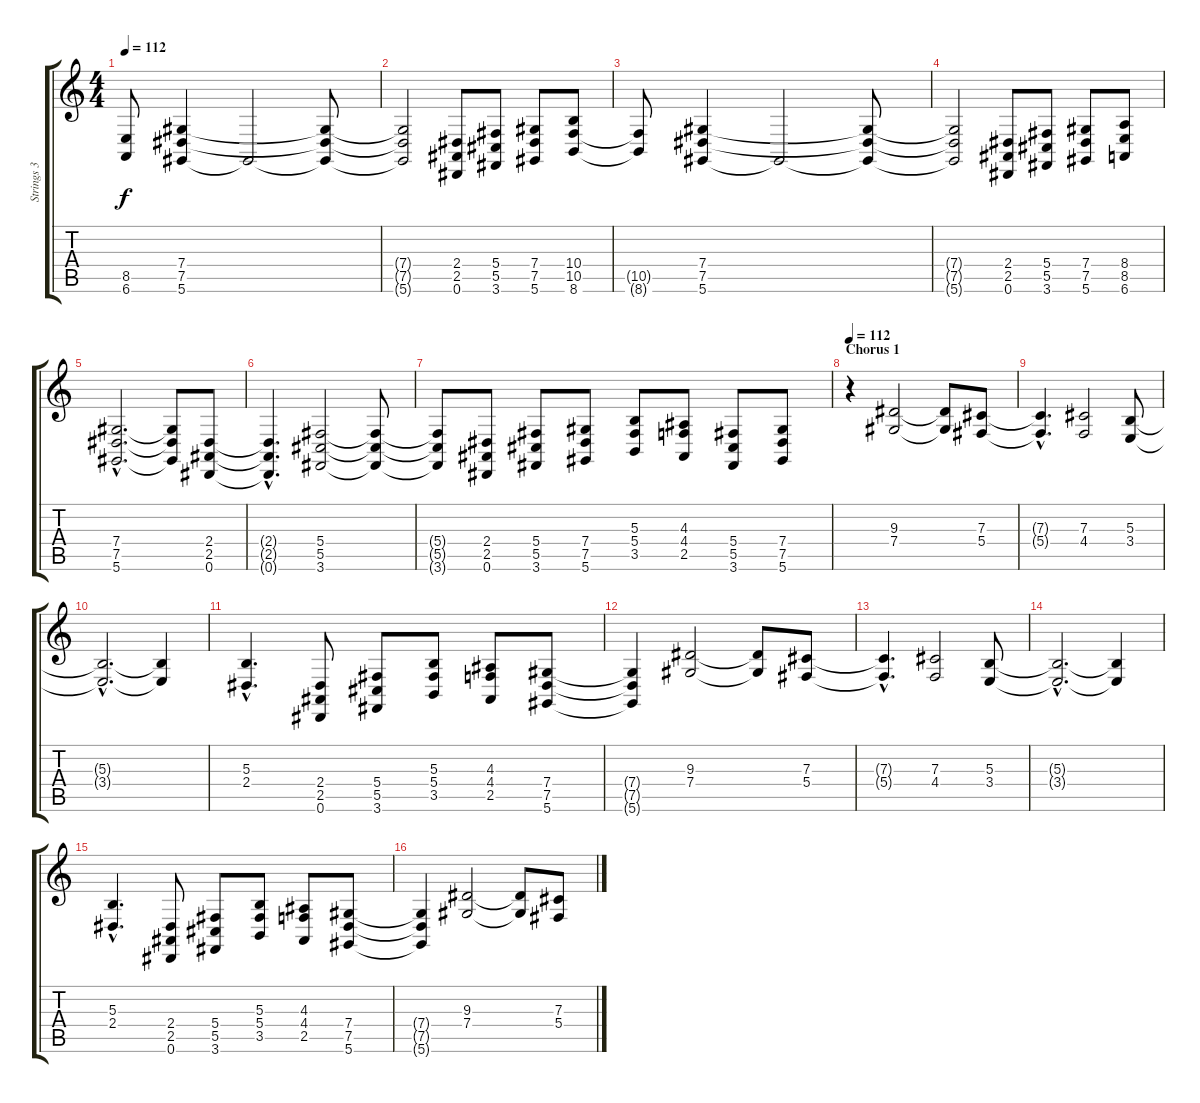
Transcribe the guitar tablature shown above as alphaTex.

\track ("Strings 3" "Strings 3") {instrument stringensemble2}
\staff {score tabs}
\tuning (Eb4 Bb3 Gb3 Db3 Ab2 Eb2) {hide}
\ts (4 4)
\tempo 112
\clef g2
\ks c
(8.5{t} 6.6{t}).8{dy f} (7.4 7.5 5.6).4 5.6{t}.2 (7.4{t} 7.5{t} 5.6{t}).8 |
(7.4{t} 7.5{t} 5.6{t}).2 (2.4 2.5 0.6).8 (5.4 5.5 3.6).8 (7.4 7.5 5.6).8 (10.4 10.5 8.6).8 |
(10.5{t} 8.6{t}).8 (7.4 7.5 5.6).4 5.6{t}.2 (7.4{t} 7.5{t} 5.6{t}).8 |
(7.4{t} 7.5{t} 5.6{t}).2 (2.4 2.5 0.6).8 (5.4 5.5 3.6).8 (7.4 7.5 5.6).8 (8.4 8.5 6.6).8 |
(7.4{hac} 7.5{hac} 5.6{hac}).2{d} (7.4{t} 7.5{t} 5.6{t}).8 (2.4 2.5 0.6).8 |
(2.4{hac t} 2.5{hac t} 0.6{hac t}).4{d} (5.4 5.5 3.6).2 (5.4{t} 5.5{t} 3.6{t}).8 |
(5.4{t} 5.5{t} 3.6{t}).8 (2.4 2.5 0.6).8 (5.4 5.5 3.6).8 (7.4 7.5 5.6).8 (5.3 5.4 3.5).8 (4.3 4.4 2.5).8 (5.4 5.5 3.6).8 (7.4 7.5 5.6).8 |
\section ("" "Chorus 1")
\tempo 112
r.4{volume 13 balance 8} (9.3 7.4).2 (9.3{t} 7.4{t}).8 (7.3 5.4).8 |
(7.3{hac t} 5.4{hac t}).4{d} (7.3 4.4).2 (5.3 3.4).8 |
(5.3{hac t} 3.4{hac t}).2{d} (5.3{t} 3.4{t}).4 |
(5.3{hac} 2.4{hac}).4{d} (2.4 2.5 0.6).8 (5.4 5.5 3.6).8 (5.3 5.4 3.5).8 (4.3 4.4 2.5).8 (7.4 7.5 5.6).8 |
(7.4{t} 7.5{t} 5.6{t}).4 (9.3 7.4).2 (9.3{t} 7.4{t}).8 (7.3 5.4).8 |
(7.3{hac t} 5.4{hac t}).4{d} (7.3 4.4).2 (5.3 3.4).8 |
(5.3{hac t} 3.4{hac t}).2{d} (5.3{t} 3.4{t}).4 |
(5.3{hac} 2.4{hac}).4{d} (2.4 2.5 0.6).8 (5.4 5.5 3.6).8 (5.3 5.4 3.5).8 (4.3 4.4 2.5).8 (7.4 7.5 5.6).8 |
(7.4{t} 7.5{t} 5.6{t}).4 (9.3 7.4).2 (9.3{t} 7.4{t}).8 (7.3 5.4).8
